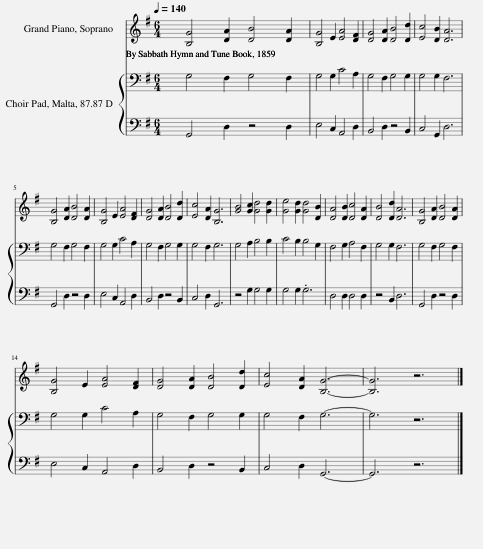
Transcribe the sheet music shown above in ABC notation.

X:1
%%score 1 { 2 | 3 }
L:1/8
Q:1/4=140
M:6/4
I:linebreak $
K:G
V:1 treble
V:2 bass
V:3 bass
V:1
 [B,G]4 [DA]2 [DB]4 [DA]2 | [B,G]4 E2 [EA]4 [DF]2 | [DG]4 [DA]2 [DB]4 [Dd]2 | [Ec]4 [DB]2 [DA]6 |$ [B,G]4 [DA]2 [DB]4 [DA]2 | %5
 [B,G]4 E2 [EA]4 [DF]2 | [DG]4 [DA]2 [DB]4 [Dd]2 | [Ec]4 [DA]2 [B,G]6 | [GB]4 [Gc]2 [Gd]4 [Gd]2 | [Ge]4 [Gd]2 [Gd]4 [DB]2 | %10
 [DA]4 [DB]2 [Dc]4 [DA]2 | [DB]4 [Dd]2 [DA]6 | [B,G]4 [DA]2 [DB]4 [DA]2 |$ [B,G]4 E2 [EA]4 [DF]2 | [DG]4 [DA]2 [DB]4 [Dd]2 | %15
 [Ec]4 [DA]2 [B,G]6- | [B,G]6 z6 |] %17
V:2
 G,4 F,2 G,4 F,2 | G,4 G,2 C4 A,2 | G,4 F,2 G,4 G,2 | G,4 G,2 F,6 |$ G,4 F,2 G,4 F,2 | %5
 G,4 G,2 C4 A,2 | G,4 F,2 G,4 G,2 | G,4 F,2 G,6 | G,4 A,2 B,4 B,2 | C4 B,2 B,4 G,2 | %10
 F,4 G,2 A,4 F,2 | G,4 G,2 F,6 | G,4 F,2 G,4 F,2 |$ G,4 G,2 C4 A,2 | G,4 F,2 G,4 G,2 | %15
 G,4 F,2 G,6- | G,6 z6 |] %17
V:3
 G,,4 D,2 z4 D,2 | E,4 C,2 A,,4 D,2 | B,,4 D,2 z4 B,,2 | C,4 G,,2 D,6 |$ G,,4 D,2 z4 D,2 | %5
 E,4 C,2 A,,4 D,2 | B,,4 D,2 z4 B,,2 | C,4 D,2 G,,6 | z4 G,2 G,4 G,2 | G,4 G,2 .G,6 | %10
 D,4 D,2 D,4 D,2 | z4 B,,2 D,6 | G,,4 D,2 z4 D,2 |$ E,4 C,2 A,,4 D,2 | B,,4 D,2 z4 B,,2 | %15
 C,4 D,2 G,,6- | G,,6 z6 |] %17
